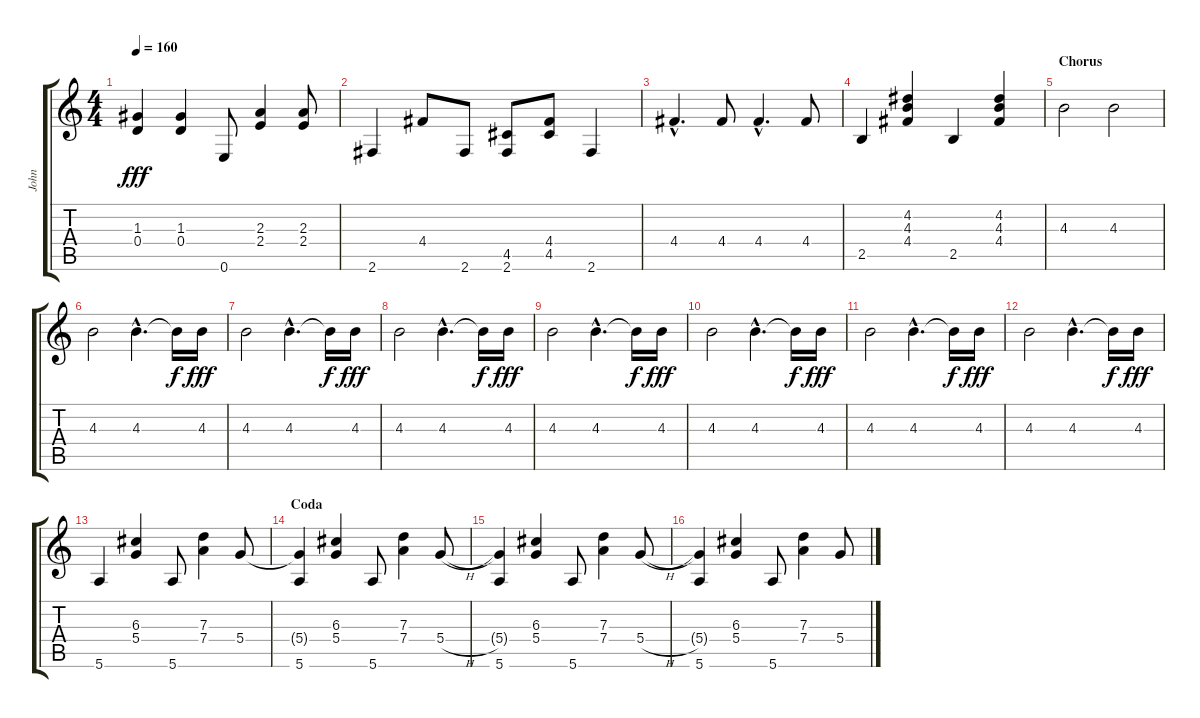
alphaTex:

\track ("John" "John") {instrument acousticguitarsteel}
\staff {score tabs}
\tuning (E4 B3 G3 D3 A2 E2) {hide}
\ts (4 4)
\tempo 160
\clef g2
\ks c
(1.3 0.4).4{dy fff} (1.3 0.4).4 0.6.8 (2.3 2.4).4 (2.3 2.4).8 |
2.6.4 4.4.8 2.6.8 (4.5 2.6).8 (4.4 4.5).8 2.6.4 |
4.4{hac}.4{d} 4.4.8 4.4{hac}.4{d} 4.4.8 |
2.5.4 (4.2 4.3 4.4).4 2.5.4 (4.2 4.3 4.4).4 |
\section ("" "Chorus")
4.3.2 4.3.2 |
4.3.2 4.3{hac}.4{d} 4.3{t}.16{dy f} 4.3.16{dy fff} |
4.3.2 4.3{hac}.4{d} 4.3{t}.16{dy f} 4.3.16{dy fff} |
4.3.2 4.3{hac}.4{d} 4.3{t}.16{dy f} 4.3.16{dy fff} |
4.3.2 4.3{hac}.4{d} 4.3{t}.16{dy f} 4.3.16{dy fff} |
4.3.2 4.3{hac}.4{d} 4.3{t}.16{dy f} 4.3.16{dy fff} |
4.3.2 4.3{hac}.4{d} 4.3{t}.16{dy f} 4.3.16{dy fff} |
4.3.2 4.3{hac}.4{d} 4.3{t}.16{dy f} 4.3.16{dy fff} |
5.6.4 (6.3 5.4).4 5.6.8 (7.3 7.4).4 5.4.8 |
\section ("" "Coda")
(5.4{t} 5.6).4 (6.3 5.4).4 5.6.8 (7.3 7.4).4 5.4{h}.8 |
(5.4{t} 5.6).4 (6.3 5.4).4 5.6.8 (7.3 7.4).4 5.4{h}.8 |
(5.4{t} 5.6).4 (6.3 5.4).4 5.6.8 (7.3 7.4).4 5.4{h}.8
